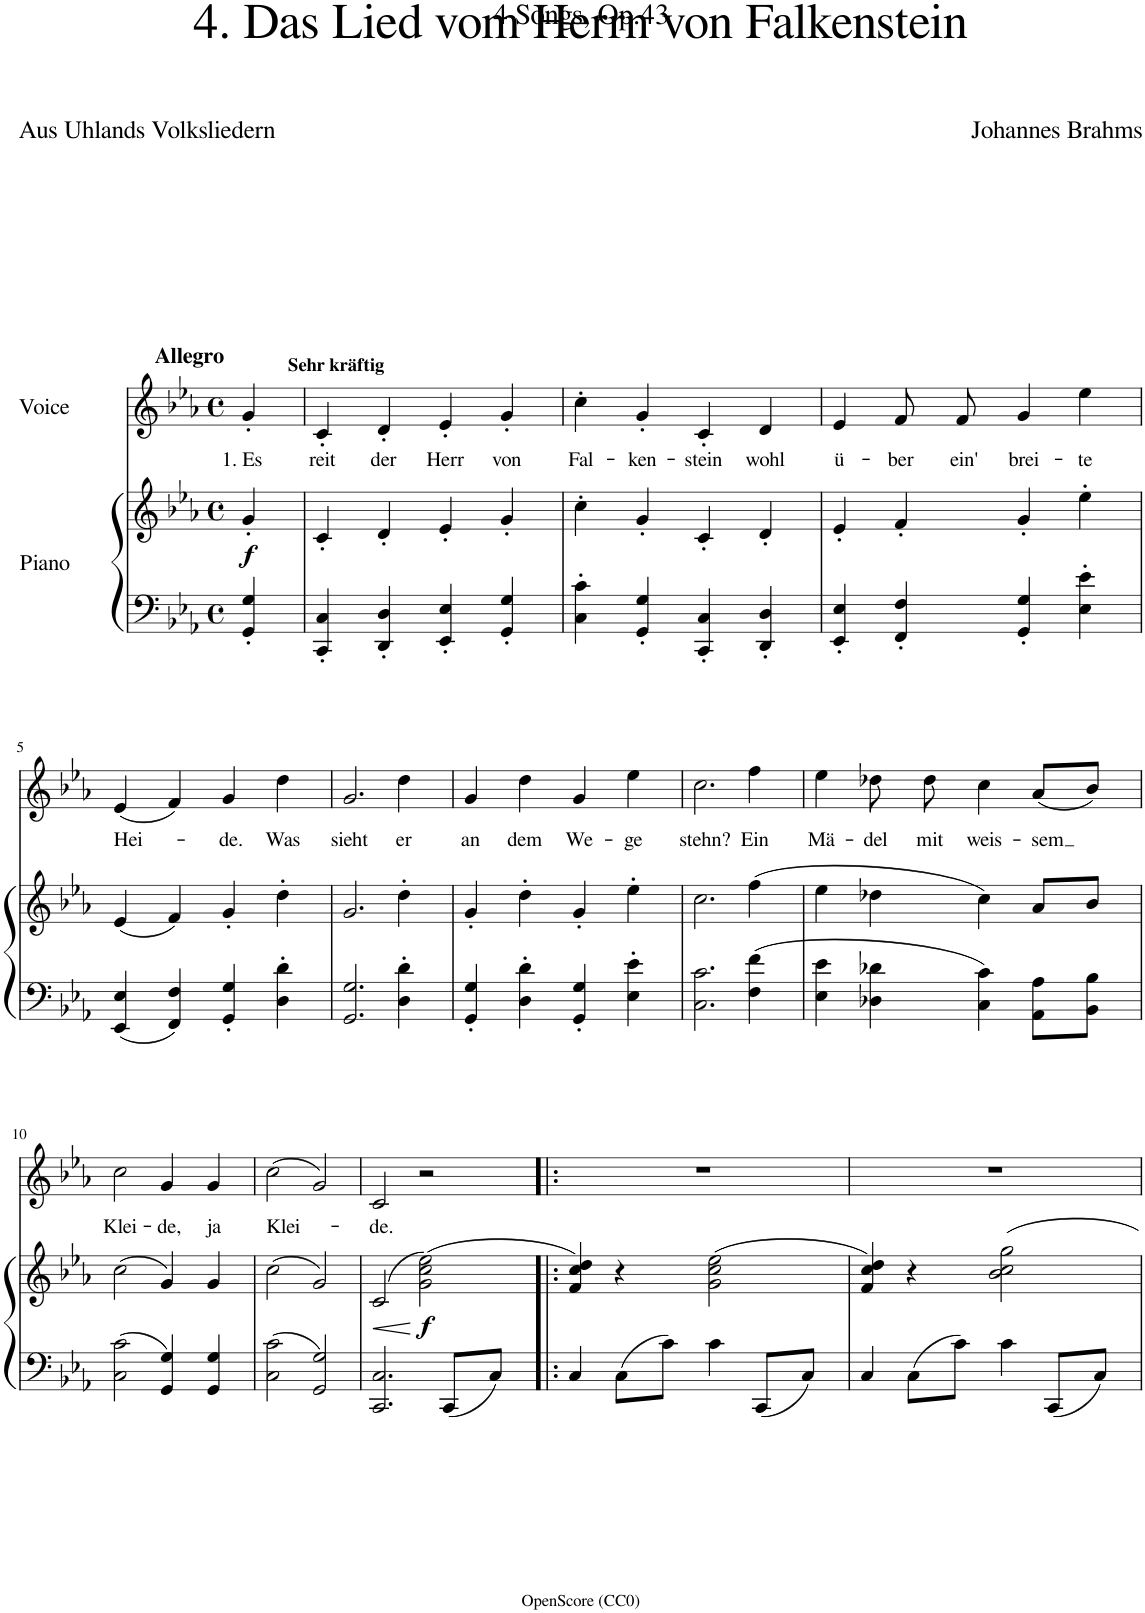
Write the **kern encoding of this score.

**kern	**kern	**dynam	**kern	**text
*part2	*part2	*part2	*part1	*part1
*staff3	*staff2	*staff2/3	*staff1	*staff1
*I"Piano	*	*	*I"Voice	*
*I'Pno	*	*	*	*
*clefF4	*clefG2	*	*clefG2	*
*k[b-e-a-]	*k[b-e-a-]	*	*k[b-e-a-]	*
*M4/4	*M4/4	*	*M4/4	*
*met(c)	*met(c)	*	*met(c)	*
=1	=1	=1	=1	=1
!	!	!	!LO:TX:a:B:t=Allegro	!
!	!	!LO:DY:b	!	!LO:LY:b
4GG/' 4G/'	4g'/	f	4g'/	1. Es
=2	=2	=2	=2	=2
!	!	!	!LO:TX:a:B:t=Sehr kräftig	!
!	!	!	!	!LO:LY:b
4CC/' 4C/'	4c'/	.	4c'/	reit
!	!	!	!	!LO:LY:b
4DD/' 4D/'	4d'/	.	4d'/	der
!	!	!	!	!LO:LY:b
4EE-/' 4E-/'	4e-'/	.	4e-'/	Herr
!	!	!	!	!LO:LY:b
4GG/' 4G/'	4g'/	.	4g'/	von
=3	=3	=3	=3	=3
!	!	!	!	!LO:LY:b
4C\' 4c\'	4cc'\	.	4cc'\	Fal-
!	!	!	!	!LO:LY:b
4GG/' 4G/'	4g'/	.	4g'/	-ken-
!	!	!	!	!LO:LY:b
4CC/' 4C/'	4c'/	.	4c'/	-stein
!	!	!	!	!LO:LY:b
4DD/' 4D/'	4d'/	.	4d/	wohl
=4	=4	=4	=4	=4
!	!	!	!	!LO:LY:b
4EE-/' 4E-/'	4e-'/	.	4e-/	ü-
!	!	!	!	!LO:LY:b
4FF/' 4F/'	4f'/	.	8f/	-ber
!	!	!	!	!LO:LY:b
.	.	.	8f/	ein'
!	!	!	!	!LO:LY:b
4GG/' 4G/'	4g'/	.	4g/	brei-
!	!	!	!	!LO:LY:b
4E-\' 4e-\'	4ee-'\	.	4ee-\	-te
!!LO:LB:g=z
=5	=5	=5	=5	=5
!	!	!	!	!LO:LY:b
4EE-/ 4E-/	(4e-/	.	(4e-/	Hei-
4FF/ 4F/	4f/)	.	4f/)	.
!	!	!	!	!LO:LY:b
4GG/' 4G/'	4g'/	.	4g/	-de.
!	!	!	!	!LO:LY:b
4D\' 4d\'	4dd'\	.	4dd\	Was
=6	=6	=6	=6	=6
!	!	!	!	!LO:LY:b
2.GG/ 2.G/	2.g/	.	2.g/	sieht
!	!	!	!	!LO:LY:b
4D\' 4d\'	4dd'\	.	4dd\	er
=7	=7	=7	=7	=7
!	!	!	!	!LO:LY:b
4GG/' 4G/'	4g'/	.	4g/	an
!	!	!	!	!LO:LY:b
4D\' 4d\'	4dd'\	.	4dd\	dem
!	!	!	!	!LO:LY:b
4GG/' 4G/'	4g'/	.	4g/	We-
!	!	!	!	!LO:LY:b
4E-\' 4e-\'	4ee-'\	.	4ee-\	-ge
=8	=8	=8	=8	=8
!	!	!	!	!LO:LY:b
2.C\ 2.c\	2.cc\	.	2.cc\	stehn?
!	!	!	!	!LO:LY:b
4F\ 4f\	(4ff\	.	4ff\	Ein
=9	=9	=9	=9	=9
!	!	!	!	!LO:LY:b
4E-\ 4e-\	4ee-\	.	4ee-\	Mä-
!	!	!	!	!LO:LY:b
4D-X\ 4d-X\	4dd-X\	.	8dd-X\	-del
!	!	!	!	!LO:LY:b
.	.	.	8dd-\	mit
!	!	!	!	!LO:LY:b
4C\ 4c\	4cc\)	.	4cc\	weis-
!	!	!	!	!LO:LY:b
8AA-\ 8A-\L	8a-/L	.	(8a-/L	-sem
8BB-\ 8B-\J	8b-/J	.	8b-/J)	.
!!LO:LB:g=z
=10	=10	=10	=10	=10
!	!	!	!	!LO:LY:b
2C\ 2c\	(2cc\	.	2cc\	Klei-
!	!	!	!	!LO:LY:b
4GG/ 4G/	4g/)	.	4g/	-de,
!	!	!	!	!LO:LY:b
4GG/ 4G/	4g/	.	4g/	ja
=11	=11	=11	=11	=11
!	!	!	!	!LO:LY:b
2C\ 2c\	(2cc\	.	(2cc\	Klei-
2GG/ 2G/	2g/)	.	2g/)	.
=12	=12	=12	=12	=12
!	!	!LO:HP:b	!	!LO:LY:b
2.CC/ 2.C/	(2c/	<	2c/	-de.
!	!	!LO:DY:n=1:b	!	!
.	(2g\ 2cc\ 2ee-\)	[ f	2r	.
8CC/L	.	.	.	.
8C/J	.	.	.	.
=13!|:	=13!|:	=13!|:	=13!|:	=13!|:
4C/	4f/ 4cc/ 4dd/)	.	1r	.
8C\L	4r	.	.	.
8c\J	.	.	.	.
4c\	(2g\ 2cc\ 2ee-\	.	.	.
8CC/L	.	.	.	.
8C/J	.	.	.	.
=14	=14	=14	=14	=14
4C/	4f/ 4cc/ 4dd/)	.	1r	.
8C\L	4r	.	.	.
8c\J	.	.	.	.
4c\	2b-\ 2cc\ 2gg\	.	.	.
8CC/L	.	.	.	.
8C/J	.	.	.	.
=	=	=	=	=
*-	*-	*-	*-	*-
